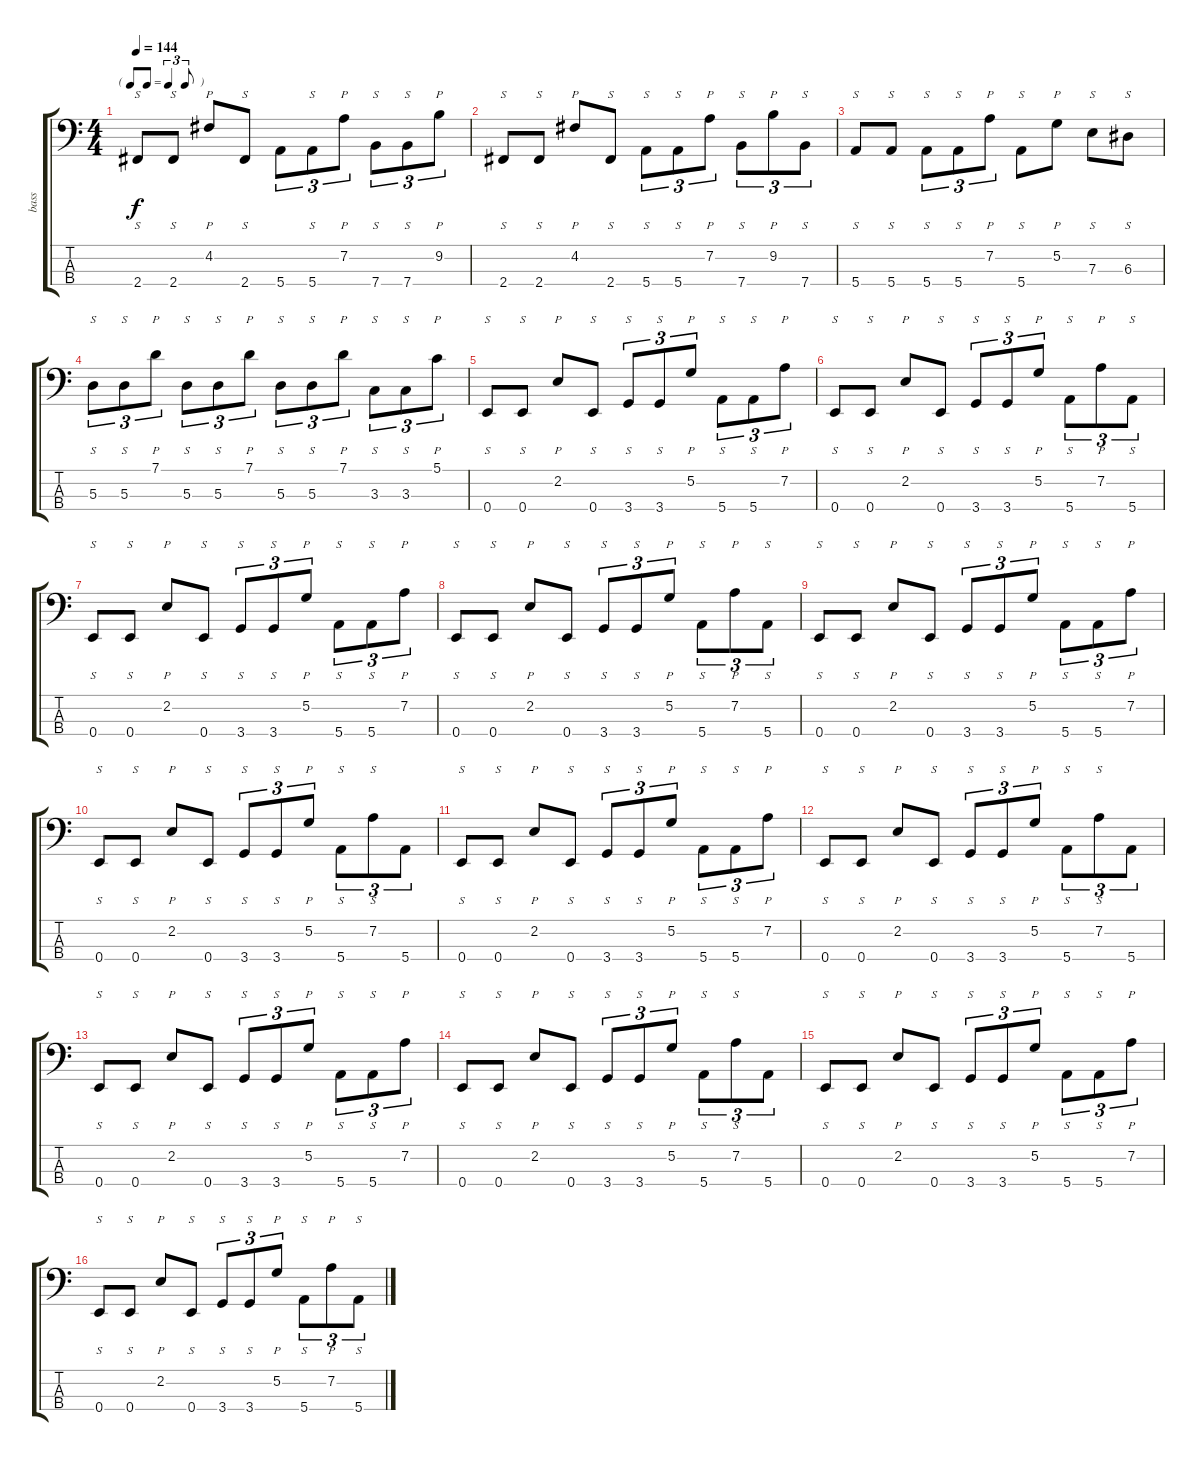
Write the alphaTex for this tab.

\track ("bass" "bass") {instrument slapbass1}
\staff {score tabs}
\tuning (G2 D2 A1 E1) {hide}
\ts (4 4)
\tf triplet8th
\tempo 144
\clef f4
\ks c
2.4.8{s dy f} 2.4.8{s} 4.2.8{p} 2.4.8{s} 5.4.8{tu (3 2)} 5.4.8{s tu (3 2)} 7.2.8{p tu (3 2)} 7.4.8{s tu (3 2)} 7.4.8{s tu (3 2)} 9.2.8{p tu (3 2)} |
2.4.8{s} 2.4.8{s} 4.2.8{p} 2.4.8{s} 5.4.8{s tu (3 2)} 5.4.8{s tu (3 2)} 7.2.8{p tu (3 2)} 7.4.8{s tu (3 2)} 9.2.8{p tu (3 2)} 7.4.8{s tu (3 2)} |
5.4.8{s} 5.4.8{s} 5.4.8{s tu (3 2)} 5.4.8{s tu (3 2)} 7.2.8{p tu (3 2)} 5.4.8{s} 5.2.8{p} 7.3.8{s} 6.3.8{s} |
5.3.8{s tu (3 2)} 5.3.8{s tu (3 2)} 7.1.8{p tu (3 2)} 5.3.8{s tu (3 2)} 5.3.8{s tu (3 2)} 7.1.8{p tu (3 2)} 5.3.8{s tu (3 2)} 5.3.8{s tu (3 2)} 7.1.8{p tu (3 2)} 3.3.8{s tu (3 2)} 3.3.8{s tu (3 2)} 5.1.8{p tu (3 2)} |
0.4.8{s} 0.4.8{s} 2.2.8{p} 0.4.8{s} 3.4.8{s tu (3 2)} 3.4.8{s tu (3 2)} 5.2.8{p tu (3 2)} 5.4.8{s tu (3 2)} 5.4.8{s tu (3 2)} 7.2.8{p tu (3 2)} |
0.4.8{s} 0.4.8{s} 2.2.8{p} 0.4.8{s} 3.4.8{s tu (3 2)} 3.4.8{s tu (3 2)} 5.2.8{p tu (3 2)} 5.4.8{s tu (3 2)} 7.2.8{p tu (3 2)} 5.4.8{s tu (3 2)} |
0.4.8{s} 0.4.8{s} 2.2.8{p} 0.4.8{s} 3.4.8{s tu (3 2)} 3.4.8{s tu (3 2)} 5.2.8{p tu (3 2)} 5.4.8{s tu (3 2)} 5.4.8{s tu (3 2)} 7.2.8{p tu (3 2)} |
0.4.8{s} 0.4.8{s} 2.2.8{p} 0.4.8{s} 3.4.8{s tu (3 2)} 3.4.8{s tu (3 2)} 5.2.8{p tu (3 2)} 5.4.8{s tu (3 2)} 7.2.8{p tu (3 2)} 5.4.8{s tu (3 2)} |
0.4.8{s} 0.4.8{s} 2.2.8{p} 0.4.8{s} 3.4.8{s tu (3 2)} 3.4.8{s tu (3 2)} 5.2.8{p tu (3 2)} 5.4.8{s tu (3 2)} 5.4.8{s tu (3 2)} 7.2.8{p tu (3 2)} |
0.4.8{s} 0.4.8{s} 2.2.8{p} 0.4.8{s} 3.4.8{s tu (3 2)} 3.4.8{s tu (3 2)} 5.2.8{p tu (3 2)} 5.4.8{s tu (3 2)} 7.2.8{s tu (3 2)} 5.4.8{tu (3 2)} |
0.4.8{s} 0.4.8{s} 2.2.8{p} 0.4.8{s} 3.4.8{s tu (3 2)} 3.4.8{s tu (3 2)} 5.2.8{p tu (3 2)} 5.4.8{s tu (3 2)} 5.4.8{s tu (3 2)} 7.2.8{p tu (3 2)} |
0.4.8{s} 0.4.8{s} 2.2.8{p} 0.4.8{s} 3.4.8{s tu (3 2)} 3.4.8{s tu (3 2)} 5.2.8{p tu (3 2)} 5.4.8{s tu (3 2)} 7.2.8{s tu (3 2)} 5.4.8{tu (3 2)} |
0.4.8{s} 0.4.8{s} 2.2.8{p} 0.4.8{s} 3.4.8{s tu (3 2)} 3.4.8{s tu (3 2)} 5.2.8{p tu (3 2)} 5.4.8{s tu (3 2)} 5.4.8{s tu (3 2)} 7.2.8{p tu (3 2)} |
0.4.8{s} 0.4.8{s} 2.2.8{p} 0.4.8{s} 3.4.8{s tu (3 2)} 3.4.8{s tu (3 2)} 5.2.8{p tu (3 2)} 5.4.8{s tu (3 2)} 7.2.8{s tu (3 2)} 5.4.8{tu (3 2)} |
0.4.8{s} 0.4.8{s} 2.2.8{p} 0.4.8{s} 3.4.8{s tu (3 2)} 3.4.8{s tu (3 2)} 5.2.8{p tu (3 2)} 5.4.8{s tu (3 2)} 5.4.8{s tu (3 2)} 7.2.8{p tu (3 2)} |
0.4.8{s} 0.4.8{s} 2.2.8{p} 0.4.8{s} 3.4.8{s tu (3 2)} 3.4.8{s tu (3 2)} 5.2.8{p tu (3 2)} 5.4.8{s tu (3 2)} 7.2.8{p tu (3 2)} 5.4.8{s tu (3 2)}
